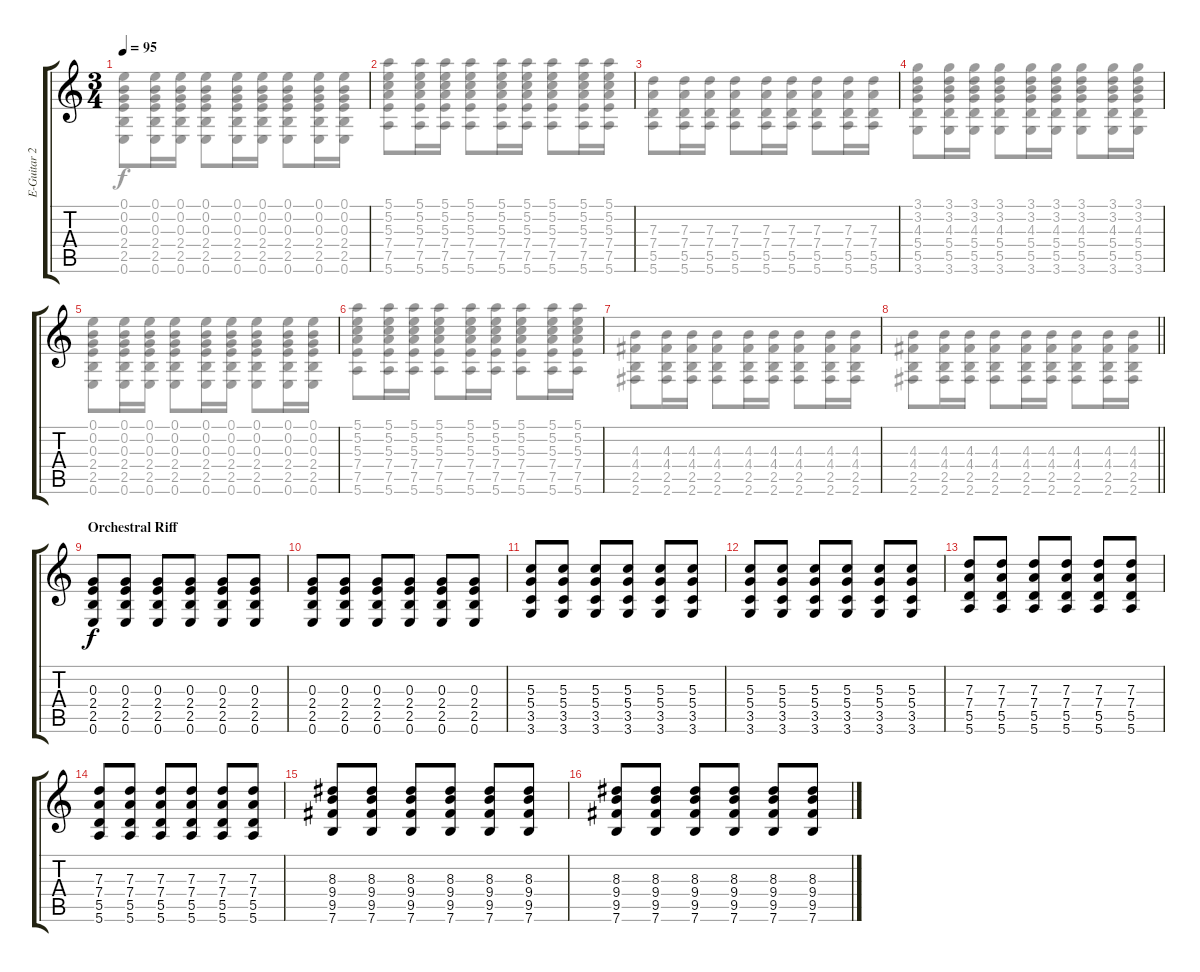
\track ("E-Guitar 2" "E-Guitar 2") {instrument distortionguitar}
\staff {score tabs}
\tuning (E4 B3 G3 D3 A2 E2) {hide}
\voice
\ts (3 4)
\tempo 95
\clef g2
\ks c
|
|
|
|
|
|
|
\barLineRight lightlight
|
\section ("" "Orchestral Riff")
(0.3 2.4 2.5 0.6).8 (0.3 2.4 2.5 0.6).8 (0.3 2.4 2.5 0.6).8 (0.3 2.4 2.5 0.6).8 (0.3 2.4 2.5 0.6).8 (0.3 2.4 2.5 0.6).8 |
(0.3 2.4 2.5 0.6).8 (0.3 2.4 2.5 0.6).8 (0.3 2.4 2.5 0.6).8 (0.3 2.4 2.5 0.6).8 (0.3 2.4 2.5 0.6).8 (0.3 2.4 2.5 0.6).8 |
(5.3 5.4 3.5 3.6).8 (5.3 5.4 3.5 3.6).8 (5.3 5.4 3.5 3.6).8 (5.3 5.4 3.5 3.6).8 (5.3 5.4 3.5 3.6).8 (5.3 5.4 3.5 3.6).8 |
(5.3 5.4 3.5 3.6).8 (5.3 5.4 3.5 3.6).8 (5.3 5.4 3.5 3.6).8 (5.3 5.4 3.5 3.6).8 (5.3 5.4 3.5 3.6).8 (5.3 5.4 3.5 3.6).8 |
(7.3 7.4 5.5 5.6).8 (7.3 7.4 5.5 5.6).8 (7.3 7.4 5.5 5.6).8 (7.3 7.4 5.5 5.6).8 (7.3 7.4 5.5 5.6).8 (7.3 7.4 5.5 5.6).8 |
(7.3 7.4 5.5 5.6).8 (7.3 7.4 5.5 5.6).8 (7.3 7.4 5.5 5.6).8 (7.3 7.4 5.5 5.6).8 (7.3 7.4 5.5 5.6).8 (7.3 7.4 5.5 5.6).8 |
(8.3 9.4 9.5 7.6).8 (8.3 9.4 9.5 7.6).8 (8.3 9.4 9.5 7.6).8 (8.3 9.4 9.5 7.6).8 (8.3 9.4 9.5 7.6).8 (8.3 9.4 9.5 7.6).8 |
(8.3 9.4 9.5 7.6).8 (8.3 9.4 9.5 7.6).8 (8.3 9.4 9.5 7.6).8 (8.3 9.4 9.5 7.6).8 (8.3 9.4 9.5 7.6).8 (8.3 9.4 9.5 7.6).8
\voice
\clef g2
\ottava regular
\simile none
\ks c
(0.1 0.2 0.3 2.4 2.5 0.6).8{dy f} (0.1 0.2 0.3 2.4 2.5 0.6).16 (0.1 0.2 0.3 2.4 2.5 0.6).16 (0.1 0.2 0.3 2.4 2.5 0.6).8 (0.1 0.2 0.3 2.4 2.5 0.6).16 (0.1 0.2 0.3 2.4 2.5 0.6).16 (0.1 0.2 0.3 2.4 2.5 0.6).8 (0.1 0.2 0.3 2.4 2.5 0.6).16 (0.1 0.2 0.3 2.4 2.5 0.6).16 |
(5.1 5.2 5.3 7.4 7.5 5.6).8 (5.1 5.2 5.3 7.4 7.5 5.6).16 (5.1 5.2 5.3 7.4 7.5 5.6).16 (5.1 5.2 5.3 7.4 7.5 5.6).8 (5.1 5.2 5.3 7.4 7.5 5.6).16 (5.1 5.2 5.3 7.4 7.5 5.6).16 (5.1 5.2 5.3 7.4 7.5 5.6).8 (5.1 5.2 5.3 7.4 7.5 5.6).16 (5.1 5.2 5.3 7.4 7.5 5.6).16 |
(7.3 7.4 5.5 5.6).8 (7.3 7.4 5.5 5.6).16 (7.3 7.4 5.5 5.6).16 (7.3 7.4 5.5 5.6).8 (7.3 7.4 5.5 5.6).16 (7.3 7.4 5.5 5.6).16 (7.3 7.4 5.5 5.6).8 (7.3 7.4 5.5 5.6).16 (7.3 7.4 5.5 5.6).16 |
(3.1 3.2 4.3 5.4 5.5 3.6).8 (3.1 3.2 4.3 5.4 5.5 3.6).16 (3.1 3.2 4.3 5.4 5.5 3.6).16 (3.1 3.2 4.3 5.4 5.5 3.6).8 (3.1 3.2 4.3 5.4 5.5 3.6).16 (3.1 3.2 4.3 5.4 5.5 3.6).16 (3.1 3.2 4.3 5.4 5.5 3.6).8 (3.1 3.2 4.3 5.4 5.5 3.6).16 (3.1 3.2 4.3 5.4 5.5 3.6).16 |
(0.1 0.2 0.3 2.4 2.5 0.6).8 (0.1 0.2 0.3 2.4 2.5 0.6).16 (0.1 0.2 0.3 2.4 2.5 0.6).16 (0.1 0.2 0.3 2.4 2.5 0.6).8 (0.1 0.2 0.3 2.4 2.5 0.6).16 (0.1 0.2 0.3 2.4 2.5 0.6).16 (0.1 0.2 0.3 2.4 2.5 0.6).8 (0.1 0.2 0.3 2.4 2.5 0.6).16 (0.1 0.2 0.3 2.4 2.5 0.6).16 |
(5.1 5.2 5.3 7.4 7.5 5.6).8 (5.1 5.2 5.3 7.4 7.5 5.6).16 (5.1 5.2 5.3 7.4 7.5 5.6).16 (5.1 5.2 5.3 7.4 7.5 5.6).8 (5.1 5.2 5.3 7.4 7.5 5.6).16 (5.1 5.2 5.3 7.4 7.5 5.6).16 (5.1 5.2 5.3 7.4 7.5 5.6).8 (5.1 5.2 5.3 7.4 7.5 5.6).16 (5.1 5.2 5.3 7.4 7.5 5.6).16 |
(4.3 4.4 2.5 2.6).8 (4.3 4.4 2.5 2.6).16 (4.3 4.4 2.5 2.6).16 (4.3 4.4 2.5 2.6).8 (4.3 4.4 2.5 2.6).16 (4.3 4.4 2.5 2.6).16 (4.3 4.4 2.5 2.6).8 (4.3 4.4 2.5 2.6).16 (4.3 4.4 2.5 2.6).16 |
\barLineRight lightlight
(4.3 4.4 2.5 2.6).8 (4.3 4.4 2.5 2.6).16 (4.3 4.4 2.5 2.6).16 (4.3 4.4 2.5 2.6).8 (4.3 4.4 2.5 2.6).16 (4.3 4.4 2.5 2.6).16 (4.3 4.4 2.5 2.6).8 (4.3 4.4 2.5 2.6).16 (4.3 4.4 2.5 2.6).16 |
|
|
|
|
|
|
|
